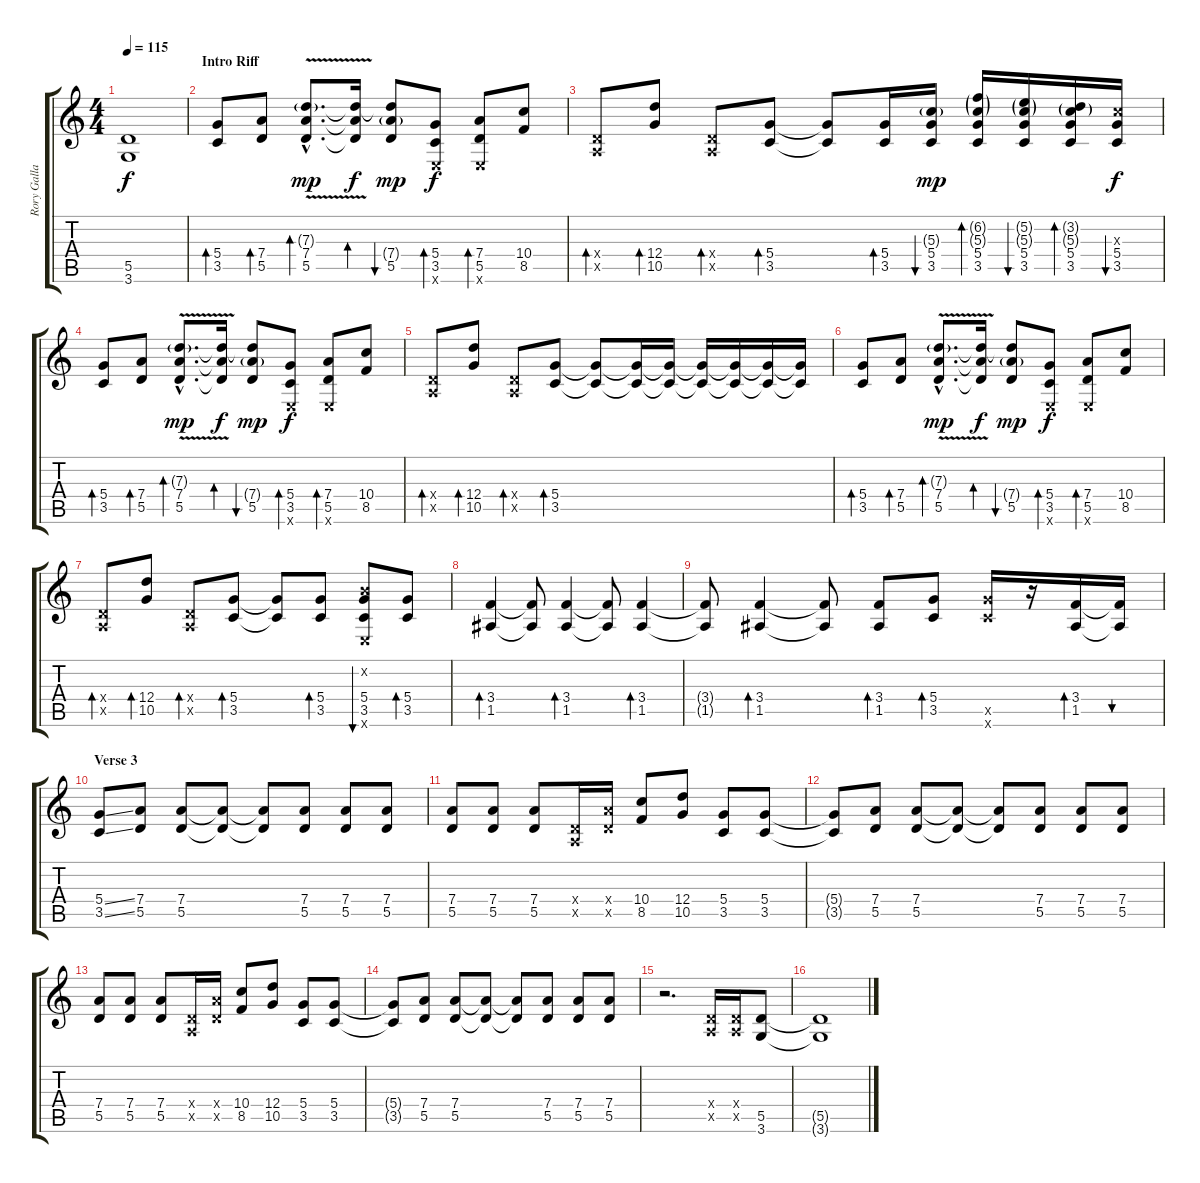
\track ("Rory Gallagher Rhythm 2" "Rory Galla") {instrument distortionguitar}
\staff {score tabs}
\tuning (E4 B3 G3 D3 A2 E2) {hide}
\ts (4 4)
\tempo 115
\clef g2
\ks c
(5.5{t} 3.6{t}).1{dy f} |
\section ("" "Intro Riff")
(5.4 3.5).8{bd 120} (7.4 5.5).8{bd 120} (7.3{v g hac} 7.4{hac} 5.5{hac}).8{d bd 120 dy mp} (7.3{t} 7.4{t} 5.5{t}).16{bd 120 dy f} (7.3{t} 7.4{g} 5.5).8{bu 120 dy mp} (5.4 3.5 0.6{x}).8{bd 120 dy f} (7.4 5.5 0.6{x}).8{bd 120} (10.4 8.5).8 |
(0.4{x} 0.5{x}).8{bd 120} (12.4 10.5).8{bd 120} (0.4{x} 0.5{x}).8{bd 120} (5.4 3.5).8{bd 120} (5.4{t} 3.5{t}).8 (5.4 3.5).16{bd 30} (5.3{g} 5.4 3.5).16{bu 30 dy mp} (6.2{g} 5.3{g} 5.4 3.5).16{bd 30} (5.2{g} 5.3{g} 5.4 3.5).16{bu 30} (3.2{g} 5.3{g} 5.4 3.5).16{bd 30} (5.3{x} 5.4 3.5).16{bu 30 dy f} |
(5.4 3.5).8{bd 120} (7.4 5.5).8{bd 120} (7.3{v g hac} 7.4{hac} 5.5{hac}).8{d bd 120 dy mp} (7.3{t} 7.4{t} 5.5{t}).16{bd 120 dy f} (7.3{t} 7.4{g} 5.5).8{bu 120 dy mp} (5.4 3.5 0.6{x}).8{bd 120 dy f} (7.4 5.5 0.6{x}).8{bd 120} (10.4 8.5).8 |
(0.4{x} 0.5{x}).8{bd 120} (12.4 10.5).8{bd 120} (0.4{x} 0.5{x}).8{bd 120} (5.4 3.5).8{bd 120} (5.4{t} 3.5{t}).8 (5.4{t} 3.5{t}).16 (5.4{t} 3.5{t}).16 (5.4{t} 3.5{t}).16 (5.4{t} 3.5{t}).16 (5.4{t} 3.5{t}).16 (5.4{t} 3.5{t}).16 |
(5.4 3.5).8{bd 120} (7.4 5.5).8{bd 120} (7.3{v g hac} 7.4{hac} 5.5{hac}).8{d bd 120 dy mp} (7.3{t} 7.4{t} 5.5{t}).16{bd 120 dy f} (7.3{t} 7.4{g} 5.5).8{bu 120 dy mp} (5.4 3.5 0.6{x}).8{bd 120 dy f} (7.4 5.5 0.6{x}).8{bd 120} (10.4 8.5).8 |
(0.4{x} 0.5{x}).8{bd 120} (12.4 10.5).8{bd 120} (0.4{x} 0.5{x}).8{bd 120} (5.4 3.5).8{bd 120} (5.4{t} 3.5{t}).8 (5.4 3.5).8{bd 30} (0.2{x} 5.4 3.5 0.6{x}).8{bu 30} (5.4 3.5).8{bd 30} |
(3.4 1.5).4{bd 120} (3.4{t} 1.5{t}).8 (3.4 1.5).4{bd 120} (3.4{t} 1.5{t}).8 (3.4 1.5).4{bd 120} |
(3.4{t} 1.5{t}).8 (3.4 1.5).4{bd 120} (3.4{t} 1.5{t}).8 (3.4 1.5).8{bd 120} (5.4 3.5).8{bd 120} (10.5{x} 8.6{x}).16 r.16 (3.4 1.5).16{bd 120} (3.4{t} 1.5{t}).16{bu 120} |
\section ("" "Verse 3")
(5.4{ss} 3.5{ss}).8{volume 13} (7.4 5.5).8 (7.4 5.5).8 (7.4{t} 5.5{t}).8 (7.4{t} 5.5{t}).8 (7.4 5.5).8 (7.4 5.5).8 (7.4 5.5).8 |
(7.4 5.5).8 (7.4 5.5).8 (7.4 5.5).8 (0.4{x} 0.5{x}).16 (7.4{x} 5.5{x}).16 (10.4 8.5).8 (12.4 10.5).8 (5.4 3.5).8 (5.4 3.5).8 |
(5.4{t} 3.5{t}).8 (7.4 5.5).8 (7.4 5.5).8 (7.4{t} 5.5{t}).8 (7.4{t} 5.5{t}).8 (7.4 5.5).8 (7.4 5.5).8 (7.4 5.5).8 |
(7.4 5.5).8 (7.4 5.5).8 (7.4 5.5).8 (0.4{x} 0.5{x}).16 (7.4{x} 5.5{x}).16 (10.4 8.5).8 (12.4 10.5).8 (5.4 3.5).8 (5.4 3.5).8 |
(5.4{t} 3.5{t}).8 (7.4 5.5).8 (7.4 5.5).8 (7.4{t} 5.5{t}).8 (7.4{t} 5.5{t}).8 (7.4 5.5).8 (7.4 5.5).8 (7.4 5.5).8 |
r.2{d} (0.4{x} 0.5{x}).16 (0.4{x} 0.5{x}).16 (5.5 3.6).8 |
(5.5{t} 3.6{t}).1
